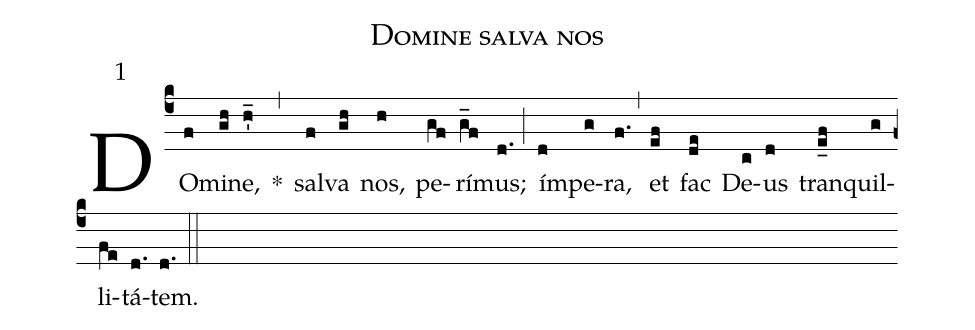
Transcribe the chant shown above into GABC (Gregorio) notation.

name:Domine salva nos;
mode:1;
annotation:1;
office-part:Antiphonae;
%%
(c4) DO(f)mi(gh)ne,(h'_) *(,) sal(f)va(gh) nos,(h) pe(gf)rí(g_f)mus;(d.) (;) ím(d)pe(g)ra,(f.) (,) et(ef) fac(de) De(c)us(d) tran(e_f)quil(g)li(fe)tá(d.)tem.(d.) (::)
